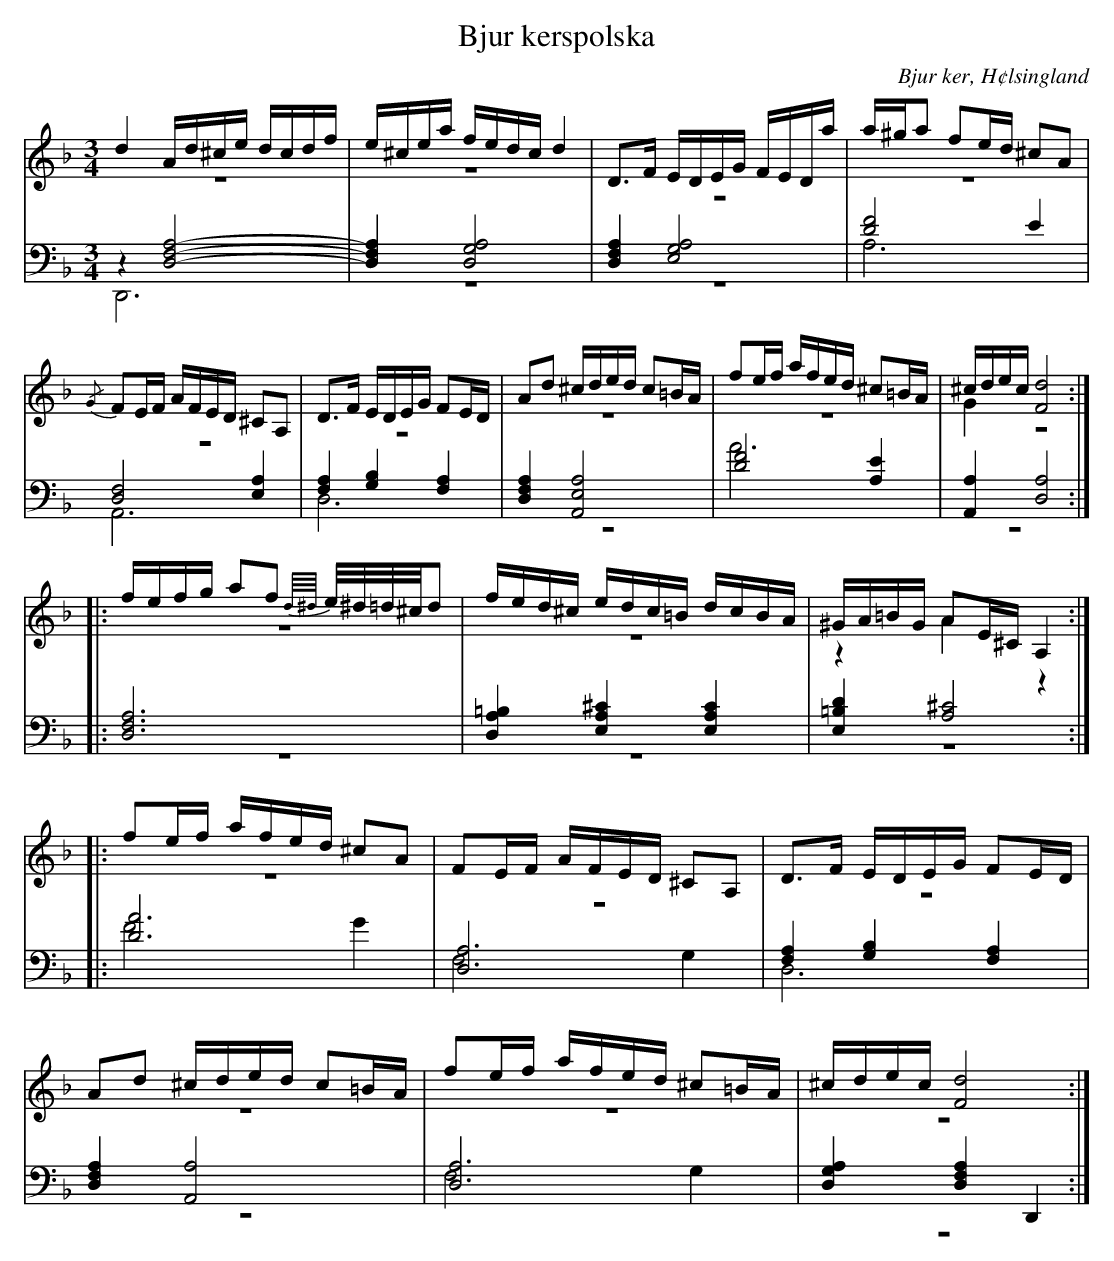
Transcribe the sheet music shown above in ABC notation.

X:1
T: Bjur kerspolska
O: Bjur ker, H¢lsingland
M: 3/4
L: 1/16
K: Dm
V:1
V:2 merge
V:3
V:4 merge
V:1
d4 Ad^ce dcdf |e^cea fedc d4|D2>F2 EDEG FEDa|a^ga2 f2ed ^c2A2|
{/G}F2EF AFED ^C2A,2|D2>F2 EDEG F2ED|A2d2 ^cded c2=BA|f2ef afed ^c2=BA|^cdec [F8d8]:|
|:fefg a2f2 {d//^d//}e/^d/=d/^c/d2 |fed^c edc=B dcBA|^GA=BG A2E^C A,4:|
|:f2ef afed ^c2A2|F2EF AFED ^C2A,2|D2>F2 EDEG F2ED|
A2d2 ^cded c2=BA|f2ef afed ^c2=BA|^cdec [F8d8]:|
V:2
z12|z12|z12|z12|
z12|z12|z12|z12|G4 z8:|
|:z12|z12|z4 A4 z4:|
|:z12|z12|z12|
z12|z12|z12:|
V:3 clef=bass
z4 [D,8F,8 A,8]-|[D,4F,4 A,4] [D,8G,8A,8]|[D,4F,4A,4] [E,8G,8A,8]|[D8F8] E4|
[D,8F,8] [E,4A,4]|[F,4A,4] [G,4B,4] [F,4A,4]|[D,4F,4A,4] [A,,8E,8A,8]|[D8F8] [A,4E4]|[A,,4A,4] [D,8A,8]:|
|:[D,12F,12A,12]|[D,4A,4=B,4] [E,4A,4^C4] [E,4A,4C4]|[E,4=B,4D4] [A,8^C8]:|
|:[D12A12]|[D,12A,12]|[F,4A,4] [G,4B,4] [F,4A,4]|
[D,4F,4A,4] [A,,8A,8]|[D,12A,12]|[D,4G,4A,4] [D,4F,4A,4] D,,4:|
V:4 clef=bass
D,,12|z12|z12|A,12|
A,,12|D,12|z12|A12|z12:|
|:z12|z12|z12:|
|:F8 G4|F,8 G,4|D,12|
z12|F,8 G,4|z12:|
